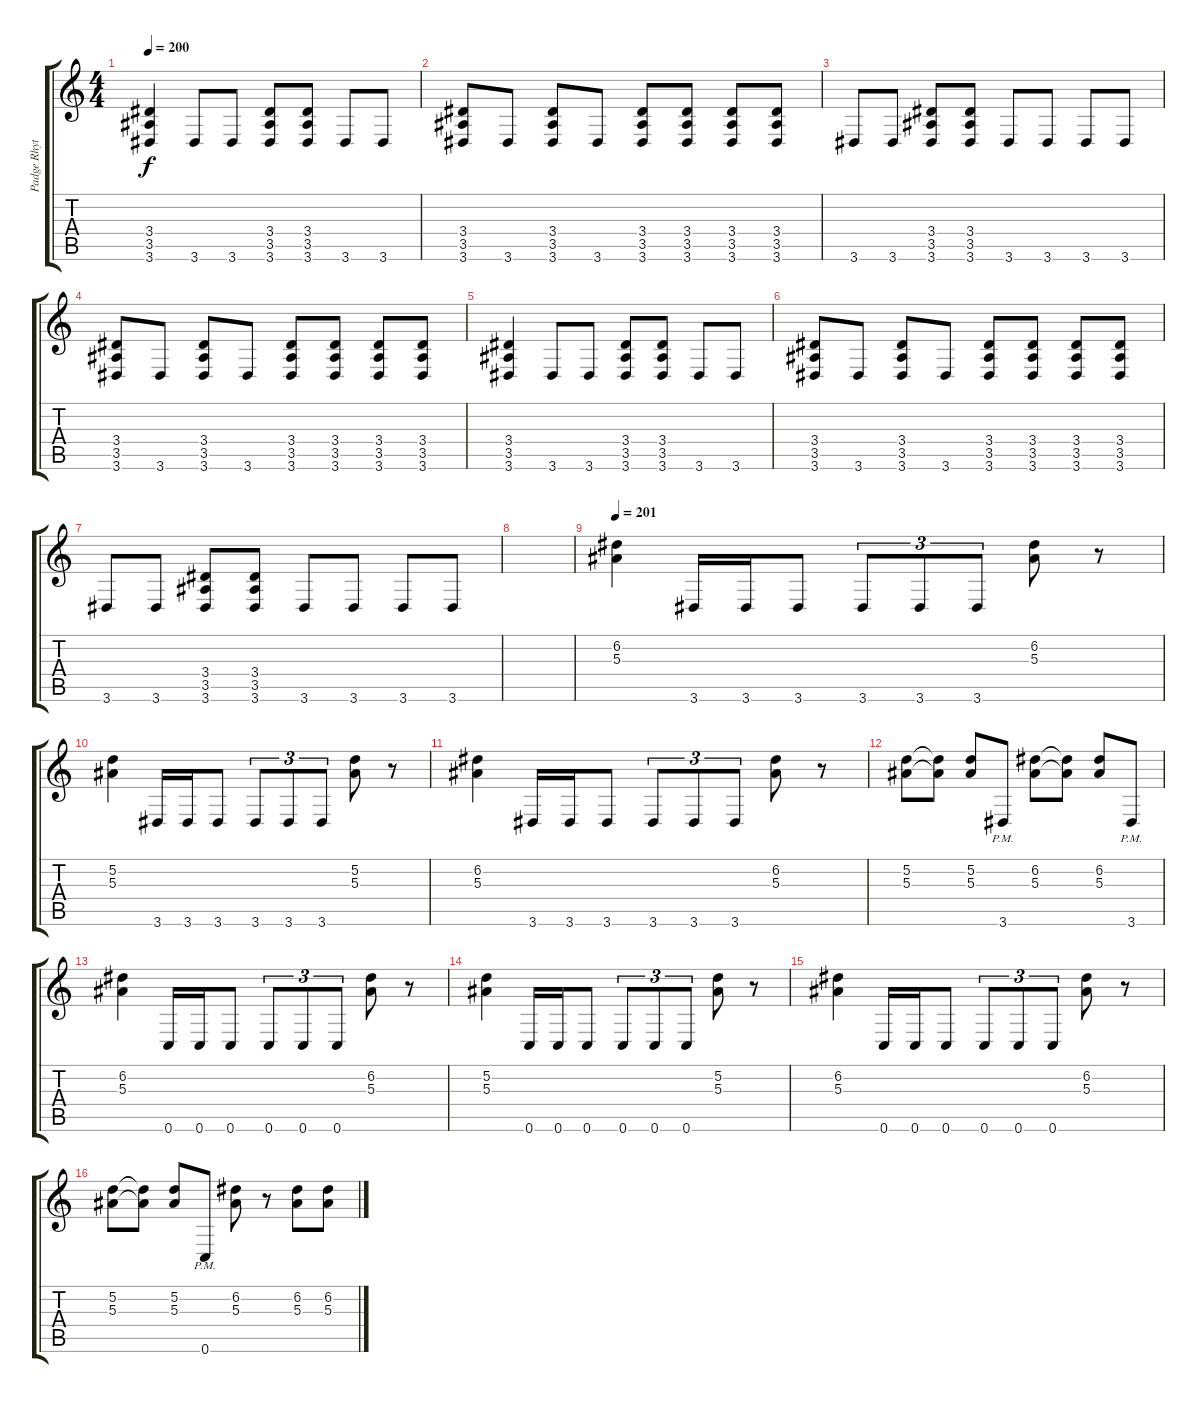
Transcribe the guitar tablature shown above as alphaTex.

\track ("Padge Rhythm" "Padge Rhyt") {instrument distortionguitar}
\staff {score tabs}
\tuning (D4 A3 F3 C3 G2 C2) {hide}
\ts (4 4)
\tempo 200
\clef g2
\ks c
(3.4 3.5 3.6).4{dy f volume 10} 3.6.8 3.6.8 (3.4 3.5 3.6).8 (3.4 3.5 3.6).8 3.6.8 3.6.8 |
(3.4 3.5 3.6).8 3.6.8 (3.4 3.5 3.6).8 3.6.8 (3.4 3.5 3.6).8 (3.4 3.5 3.6).8 (3.4 3.5 3.6).8 (3.4 3.5 3.6).8 |
3.6.8 3.6.8 (3.4 3.5 3.6).8 (3.4 3.5 3.6).8 3.6.8 3.6.8 3.6.8 3.6.8 |
(3.4 3.5 3.6).8 3.6.8 (3.4 3.5 3.6).8 3.6.8 (3.4 3.5 3.6).8 (3.4 3.5 3.6).8 (3.4 3.5 3.6).8 (3.4 3.5 3.6).8 |
(3.4 3.5 3.6).4 3.6.8 3.6.8 (3.4 3.5 3.6).8 (3.4 3.5 3.6).8 3.6.8 3.6.8 |
(3.4 3.5 3.6).8 3.6.8 (3.4 3.5 3.6).8 3.6.8 (3.4 3.5 3.6).8 (3.4 3.5 3.6).8 (3.4 3.5 3.6).8 (3.4 3.5 3.6).8 |
3.6.8 3.6.8 (3.4 3.5 3.6).8 (3.4 3.5 3.6).8 3.6.8 3.6.8 3.6.8 3.6.8 |
|
\tempo 200
\tempo 201
(6.2 5.3).4 3.6.16 3.6.16 3.6.8 3.6.8{tu (3 2)} 3.6.8{tu (3 2)} 3.6.8{tu (3 2)} (6.2 5.3).8 r.8 |
(5.2 5.3).4 3.6.16 3.6.16 3.6.8 3.6.8{tu (3 2)} 3.6.8{tu (3 2)} 3.6.8{tu (3 2)} (5.2 5.3).8 r.8 |
(6.2 5.3).4 3.6.16 3.6.16 3.6.8 3.6.8{tu (3 2)} 3.6.8{tu (3 2)} 3.6.8{tu (3 2)} (6.2 5.3).8 r.8 |
(5.2 5.3).8 (5.2{t} 5.3{t}).8 (5.2 5.3).8 3.6{pm}.8 (6.2 5.3).8 (6.2{t} 5.3{t}).8 (6.2 5.3).8 3.6{pm}.8 |
(6.2 5.3).4 0.6.16 0.6.16 0.6.8 0.6.8{tu (3 2)} 0.6.8{tu (3 2)} 0.6.8{tu (3 2)} (6.2 5.3).8 r.8 |
(5.2 5.3).4 0.6.16 0.6.16 0.6.8 0.6.8{tu (3 2)} 0.6.8{tu (3 2)} 0.6.8{tu (3 2)} (5.2 5.3).8 r.8 |
(6.2 5.3).4 0.6.16 0.6.16 0.6.8 0.6.8{tu (3 2)} 0.6.8{tu (3 2)} 0.6.8{tu (3 2)} (6.2 5.3).8 r.8 |
(5.2 5.3).8 (5.2{t} 5.3{t}).8 (5.2 5.3).8 0.6{pm}.8 (6.2 5.3).8 r.8 (6.2 5.3).8 (6.2 5.3).8
